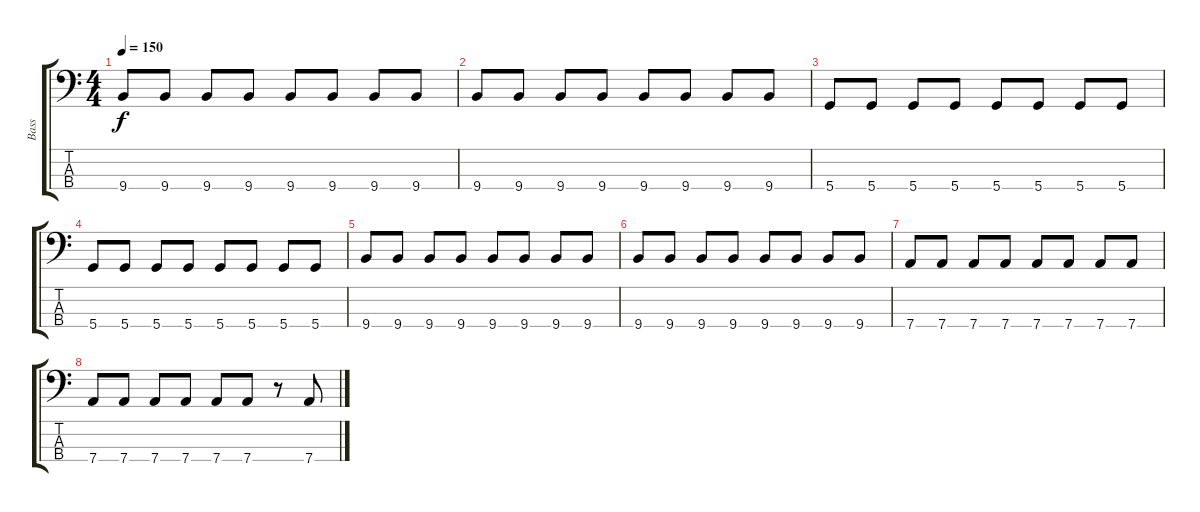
\track ("Bass" "Bass") {instrument electricbassfinger}
\staff {score tabs}
\tuning (G2 D2 A1 D1) {hide}
\ts (4 4)
\tempo 150
\clef f4
\ks c
9.4.8{dy f} 9.4.8 9.4.8 9.4.8 9.4.8 9.4.8 9.4.8 9.4.8 |
9.4.8 9.4.8 9.4.8 9.4.8 9.4.8 9.4.8 9.4.8 9.4.8 |
5.4.8 5.4.8 5.4.8 5.4.8 5.4.8 5.4.8 5.4.8 5.4.8 |
5.4.8 5.4.8 5.4.8 5.4.8 5.4.8 5.4.8 5.4.8 5.4.8 |
9.4.8 9.4.8 9.4.8 9.4.8 9.4.8 9.4.8 9.4.8 9.4.8 |
9.4.8 9.4.8 9.4.8 9.4.8 9.4.8 9.4.8 9.4.8 9.4.8 |
7.4.8 7.4.8 7.4.8 7.4.8 7.4.8 7.4.8 7.4.8 7.4.8 |
7.4.8 7.4.8 7.4.8 7.4.8 7.4.8 7.4.8 r.8 7.4.8
